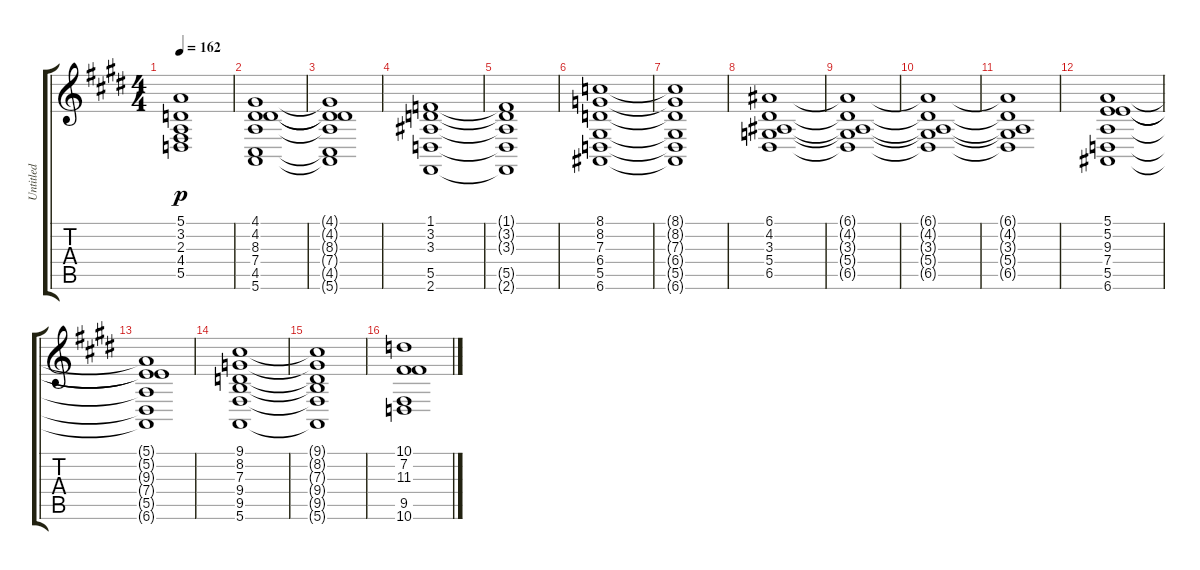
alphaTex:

\track ("Untitled" "Untitled") {instrument pad3polysynth}
\staff {score tabs}
\tuning (E4 B3 G3 D3 A2 E2) {hide}
\ts (4 4)
\tempo 162
\clef g2
\ks c#minor
(5.1{t} 3.2{t} 2.3{t} 4.4{t} 5.5{t}).1{dy p} |
\ks e
(4.1 4.2 8.3 7.4 4.5 5.6).1 |
\ks c#minor
(4.1{t} 4.2{t} 8.3{t} 7.4{t} 4.5{t} 5.6{t}).1 |
\ks e
(1.1 3.2 3.3 5.5 2.6).1 |
\ks c#minor
(1.1{t} 3.2{t} 3.3{t} 5.5{t} 2.6{t}).1 |
\ks e
(8.1 8.2 7.3 6.4 5.5 6.6).1 |
\ks c#minor
(8.1{t} 8.2{t} 7.3{t} 6.4{t} 5.5{t} 6.6{t}).1 |
\ks e
(6.1 4.2 3.3 5.4 6.5).1 |
\ks c#minor
(6.1{t} 4.2{t} 3.3{t} 5.4{t} 6.5{t}).1 |
(6.1{t} 4.2{t} 3.3{t} 5.4{t} 6.5{t}).1 |
\ks e
(6.1{t} 4.2{t} 3.3{t} 5.4{t} 6.5{t}).1 |
\ks c#minor
(5.1 5.2 9.3 7.4 5.5 6.6).1 |
(5.1{t} 5.2{t} 9.3{t} 7.4{t} 5.5{t} 6.6{t}).1 |
\ks e
(9.1 8.2 7.3 9.4 9.5 5.6).1 |
\ks c#minor
(9.1{t} 8.2{t} 7.3{t} 9.4{t} 9.5{t} 5.6{t}).1 |
(10.1 7.2 11.3 9.5 10.6).1
